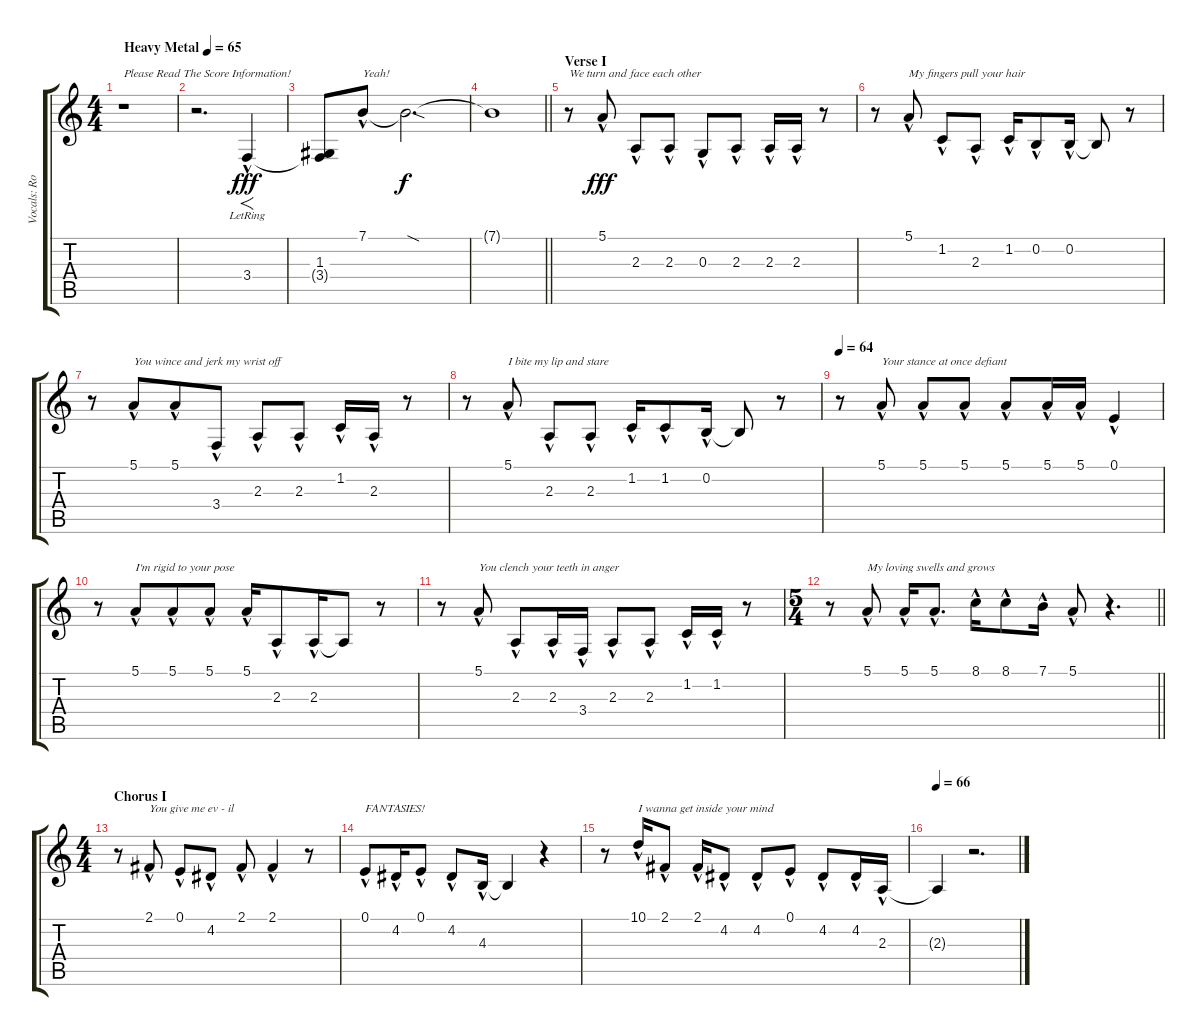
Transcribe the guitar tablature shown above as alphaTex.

\track ("Vocals: Rob" "Vocals: Ro") {instrument lead2sawtooth}
\staff {score tabs}
\tuning (E4 B3 G3 D3 A2 E2) {hide}
\ts (4 4)
\tempo (65 "Heavy Metal")
\clef g2
\ks c
r.1{txt "Please Read The Score Information!" dy fff instrument lead2sawtooth} |
r.2{d} 3.4{hac lr}.4{f} |
(1.3 3.4{t}).8 7.1{hac}.8{txt "Yeah!" volume 0} 7.1{sod t}.2{d dy f} |
\barLineRight lightlight
7.1{t}.1 |
\section ("" "Verse I")
r.8{txt "We turn and face each other"} 5.1{hac}.8{dy fff volume 16} 2.3{hac}.8 2.3{hac}.8 0.3{hac}.8 2.3{hac}.8 2.3{hac}.16 2.3{hac}.16 r.8 |
r.8 5.1{hac}.8{txt "My fingers pull your hair"} 1.2{hac}.8 2.3{hac}.8 1.2{hac}.16 0.2{hac}.8 0.2{hac}.16 0.2{t}.8 r.8 |
r.8 5.1{hac}.8{txt "You wince and jerk my wrist off" beam merge} 5.1{hac}.8 3.4{hac}.8 2.3{hac}.8 2.3{hac}.8 1.2{hac}.16 2.3{hac}.16 r.8 |
r.8 5.1{hac}.8{txt "I bite my lip and stare"} 2.3{hac}.8 2.3{hac}.8 1.2{hac}.16 1.2{hac}.8 0.2{hac}.16 0.2{t}.8 r.8 |
\tempo 64
r.8 5.1{hac}.8{txt "Your stance at once defiant"} 5.1{hac}.8 5.1{hac}.8 5.1{hac}.8 5.1{hac}.16 5.1{hac}.16 0.1{hac}.4 |
r.8 5.1{hac}.8{txt "I'm rigid to your pose" beam merge} 5.1{hac}.8 5.1{hac}.8{beam split} 5.1{hac}.16 2.3{hac}.8 2.3{hac}.16{beam merge} 2.3{t}.8 r.8 |
r.8 5.1{hac}.8{txt "You clench your teeth in anger"} 2.3{hac}.8 2.3{hac}.16 3.4{hac}.16 2.3{hac}.8 2.3{hac}.8 1.2{hac}.16 1.2{hac}.16 r.8 |
\ts (5 4)
\barLineRight lightlight
r.8 5.1{hac}.8{txt "My loving swells and grows"} 5.1{hac}.16 5.1{hac}.8{d} 8.1{hac}.16 8.1{hac}.8 7.1{hac}.16 5.1{hac}.8 r.4{d} |
\ts (4 4)
\section ("" "Chorus I")
r.8 2.1{hac}.8{txt "You give me ev - il"} 0.1{hac}.8{beam merge} 4.2{hac}.8{beam split} 2.1{hac}.8 2.1{hac}.4 r.8 |
0.1{hac}.8{txt "FANTASIES!"} 4.2{hac}.16 0.1{hac}.8 4.2{hac}.8 4.3{hac}.16 4.3{t}.4 r.4 |
r.8 10.1{hac}.16{txt "I wanna get inside your mind"} 2.1{hac}.8 2.1{hac}.16 4.2{hac}.8 4.2{hac}.8 0.1{hac}.8 4.2{hac}.8 4.2{hac}.16 2.3{hac}.16 |
\tempo 66
2.3{t}.4 r.2{d}
